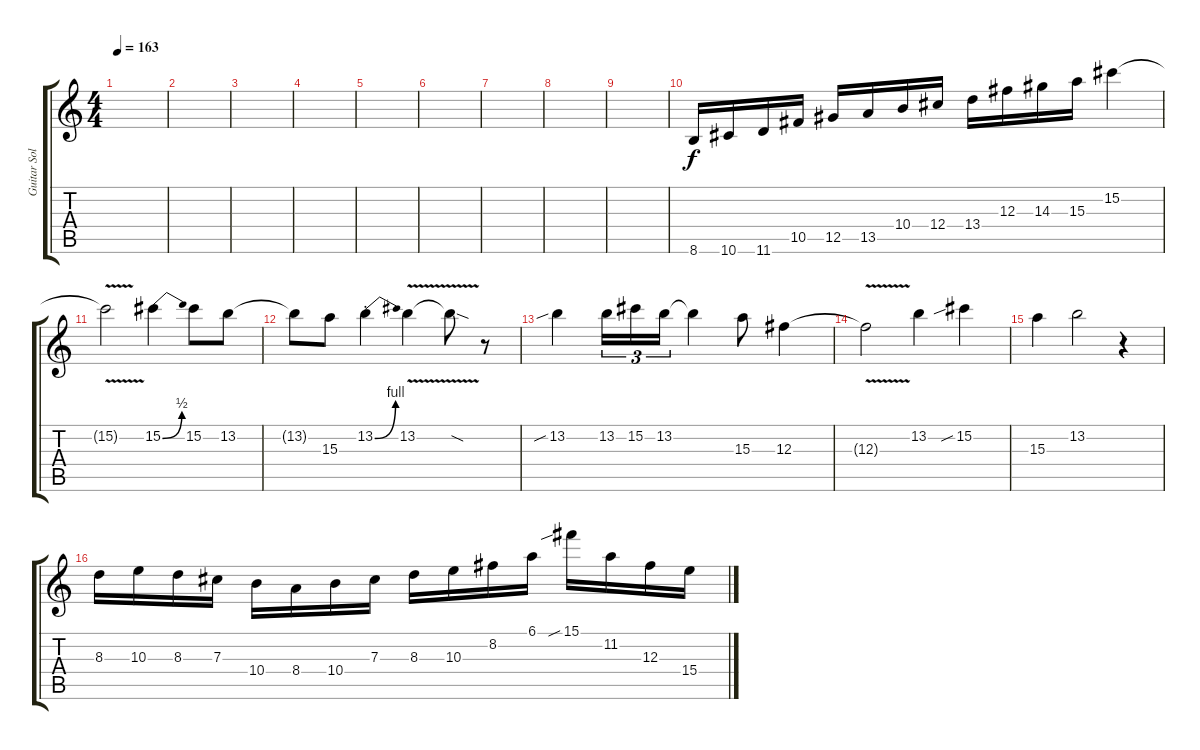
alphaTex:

\track ("Guitar Solo" "Guitar Sol") {instrument distortionguitar}
\staff {score tabs}
\tuning (Eb4 Bb3 Gb3 Db3 Ab2 Eb2) {hide}
\ts (4 4)
\tempo 163
\clef g2
\ks c
|
|
|
|
|
|
|
|
|
8.6.16{balance 16} 10.6.16 11.6.16 10.5.16 12.5.16 13.5.16 10.4.16 12.4.16 13.4.16 12.3.16 14.3.16 15.3.16 15.2.4 |
15.2{v t}.2 15.2{be (bend 0 0 60 2)}.4 15.2.8 13.2.8 |
13.2{t}.8 15.3.8 13.2{be (bend 0 0 60 4) st}.4 13.2{v}.4 13.2{sod t}.8 r.8 |
13.2{sib}.4 13.2.16{tu (3 2)} 15.2.16{tu (3 2)} 13.2.16{tu (3 2)} 13.2{t}.4 15.3.8 12.3.4 |
12.3{v t}.2 13.2.4 15.2{sib}.4 |
15.3.4 13.2.2 r.4 |
8.3.16{volume 16 balance 8} 10.3.16 8.3.16 7.3.16 10.4.16 8.4.16 10.4.16 7.3.16 8.3.16 10.3.16 8.2.16 6.1.16 15.1{sib}.16 11.2.16 12.3.16 15.4.16
